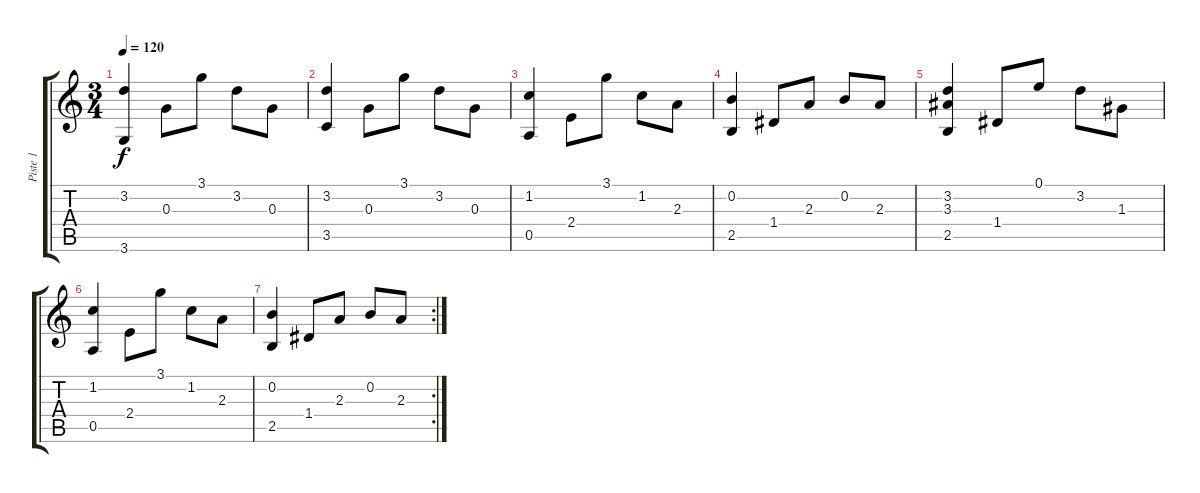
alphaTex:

\track ("Piste 1" "Piste 1") {instrument acousticguitarnylon}
\staff {score tabs}
\tuning (E4 B3 G3 D3 A2 E2) {hide}
\ts (3 4)
\tempo 120
\clef g2
\ks c
(3.2 3.6).4{dy f instrument acousticguitarnylon} 0.3.8 3.1.8 3.2.8 0.3.8 |
(3.2 3.5).4 0.3.8 3.1.8 3.2.8 0.3.8 |
(1.2 0.5).4 2.4.8 3.1.8 1.2.8 2.3.8 |
(0.2 2.5).4 1.4.8 2.3.8 0.2.8 2.3.8 |
(3.2 3.3 2.5).4 1.4.8 0.1.8 3.2.8 1.3.8 |
(1.2 0.5).4 2.4.8 3.1.8 1.2.8 2.3.8 |
\rc 2
(0.2 2.5).4 1.4.8 2.3.8 0.2.8 2.3.8
